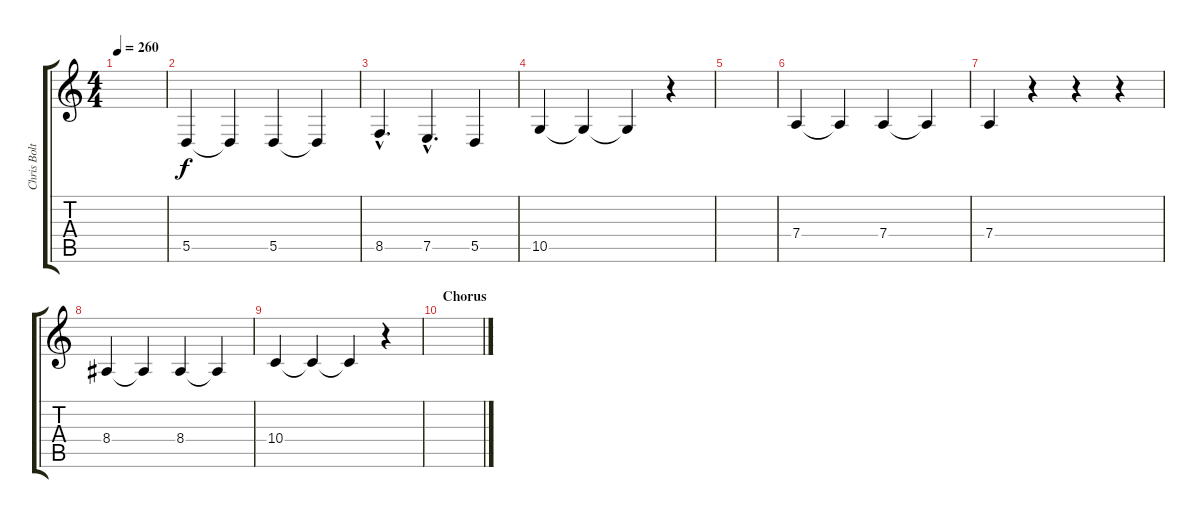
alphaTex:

\track ("Chris Boltendahl" "Chris Bolt") {instrument oboe}
\staff {score tabs}
\tuning (E4 B3 G3 D3 A2 E2) {hide}
\ts (4 4)
\tempo 260
\clef g2
\ks c
|
5.5.4 5.5{t}.4 5.5.4 5.5{t}.4 |
8.5{hac}.4{d} 7.5{hac}.4{d} 5.5.4 |
10.5.4 10.5{t}.4 10.5{t}.4 r.4 |
|
7.4.4 7.4{t}.4 7.4.4 7.4{t}.4 |
7.4.4 r.4 r.4 r.4 |
8.4.4 8.4{t}.4 8.4.4 8.4{t}.4 |
10.4.4 10.4{t}.4 10.4{t}.4 r.4 |
\section ("" "Chorus")
